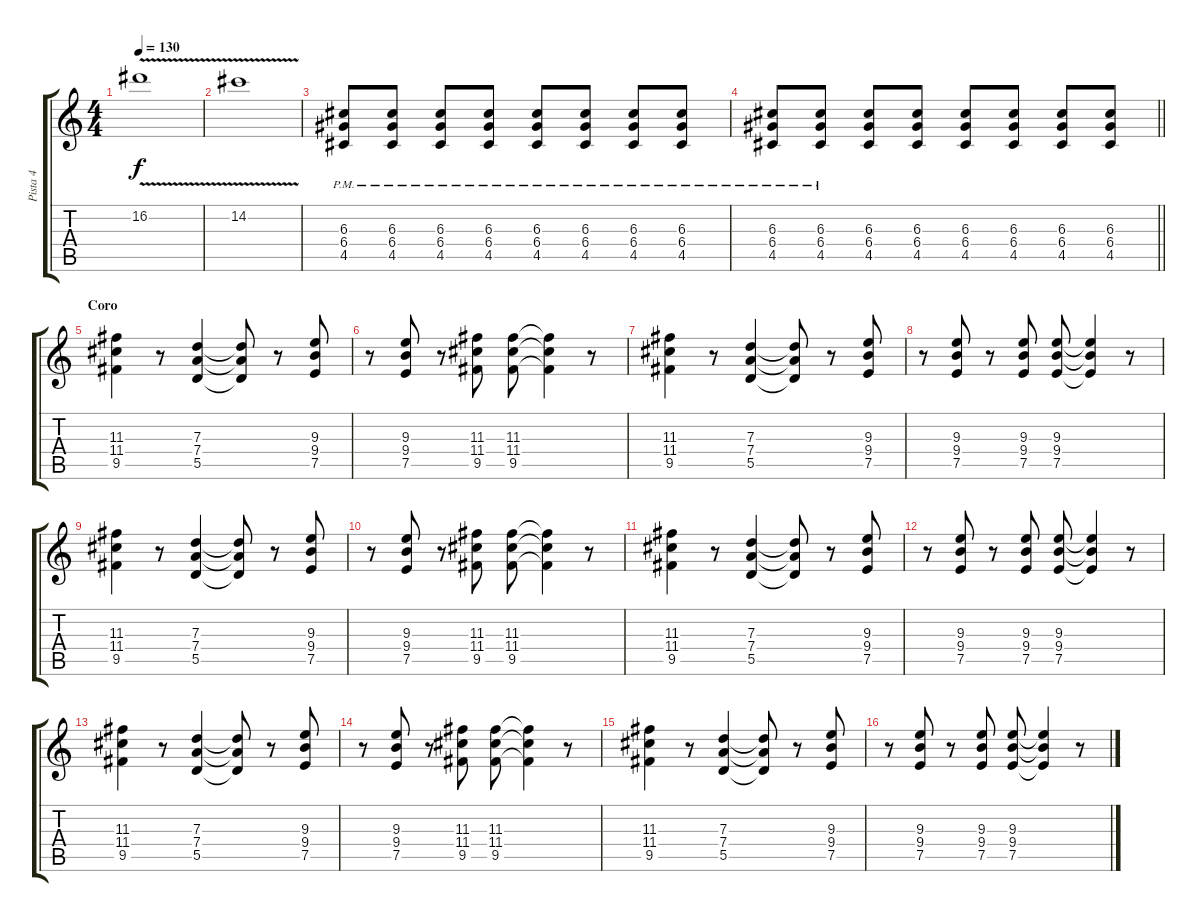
\track ("Pista 4" "Pista 4") {instrument overdrivenguitar}
\staff {score tabs}
\tuning (E4 B3 G3 D3 A2 E2) {hide}
\ts (4 4)
\tempo 130
\clef g2
\ks c
16.2{v}.1{dy f} |
14.2{v}.1 |
(6.3{pm} 6.4{pm} 4.5{pm}).8{volume 8} (6.3{pm} 6.4{pm} 4.5{pm}).8 (6.3{pm} 6.4{pm} 4.5{pm}).8 (6.3{pm} 6.4{pm} 4.5{pm}).8 (6.3{pm} 6.4{pm} 4.5{pm}).8{volume 10} (6.3{pm} 6.4{pm} 4.5{pm}).8 (6.3{pm} 6.4{pm} 4.5{pm}).8 (6.3{pm} 6.4{pm} 4.5{pm}).8 |
\barLineRight lightlight
(6.3{pm} 6.4{pm} 4.5{pm}).8{volume 12} (6.3{pm} 6.4{pm} 4.5{pm}).8 (6.3 6.4 4.5).8 (6.3 6.4 4.5).8 (6.3 6.4 4.5).8{volume 14} (6.3 6.4 4.5).8 (6.3 6.4 4.5).8 (6.3 6.4 4.5).8 |
\section ("" "Coro")
(11.3 11.4 9.5).4 r.8 (7.3 7.4 5.5).4 (7.3{t} 7.4{t} 5.5{t}).8 r.8 (9.3 9.4 7.5).8 |
r.8 (9.3 9.4 7.5).8 r.8 (11.3 11.4 9.5).8 (11.3 11.4 9.5).8 (11.3{t} 11.4{t} 9.5{t}).4 r.8 |
(11.3 11.4 9.5).4 r.8 (7.3 7.4 5.5).4 (7.3{t} 7.4{t} 5.5{t}).8 r.8 (9.3 9.4 7.5).8 |
r.8 (9.3 9.4 7.5).8 r.8 (9.3 9.4 7.5).8 (9.3 9.4 7.5).8 (9.3{t} 9.4{t} 7.5{t}).4 r.8 |
(11.3 11.4 9.5).4 r.8 (7.3 7.4 5.5).4 (7.3{t} 7.4{t} 5.5{t}).8 r.8 (9.3 9.4 7.5).8 |
r.8 (9.3 9.4 7.5).8 r.8 (11.3 11.4 9.5).8 (11.3 11.4 9.5).8 (11.3{t} 11.4{t} 9.5{t}).4 r.8 |
(11.3 11.4 9.5).4 r.8 (7.3 7.4 5.5).4 (7.3{t} 7.4{t} 5.5{t}).8 r.8 (9.3 9.4 7.5).8 |
r.8 (9.3 9.4 7.5).8 r.8 (9.3 9.4 7.5).8 (9.3 9.4 7.5).8 (9.3{t} 9.4{t} 7.5{t}).4 r.8 |
(11.3 11.4 9.5).4 r.8 (7.3 7.4 5.5).4 (7.3{t} 7.4{t} 5.5{t}).8 r.8 (9.3 9.4 7.5).8 |
r.8 (9.3 9.4 7.5).8 r.8 (11.3 11.4 9.5).8 (11.3 11.4 9.5).8 (11.3{t} 11.4{t} 9.5{t}).4 r.8 |
(11.3 11.4 9.5).4 r.8 (7.3 7.4 5.5).4 (7.3{t} 7.4{t} 5.5{t}).8 r.8 (9.3 9.4 7.5).8 |
r.8 (9.3 9.4 7.5).8 r.8 (9.3 9.4 7.5).8 (9.3 9.4 7.5).8 (9.3{t} 9.4{t} 7.5{t}).4 r.8
